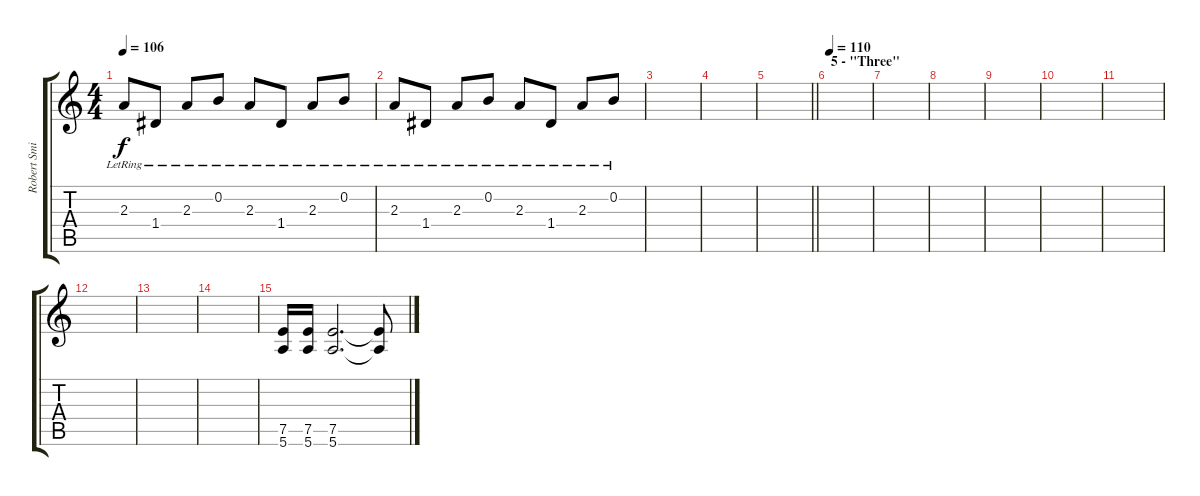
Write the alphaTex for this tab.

\track ("Robert Smith 1" "Robert Smi") {instrument electricguitarclean}
\staff {score tabs}
\tuning (E4 B3 G3 D3 A2 E2) {hide}
\ts (4 4)
\tempo 106
\clef g2
\ks c
2.3{lr}.8{dy f volume 0} 1.4{lr}.8 2.3{lr}.8 0.2{lr}.8 2.3{lr}.8 1.4{lr}.8 2.3{lr}.8 0.2{lr}.8 |
2.3{lr}.8 1.4{lr}.8 2.3{lr}.8 0.2{lr}.8 2.3{lr}.8 1.4{lr}.8 2.3{lr}.8 0.2{lr}.8 |
|
|
\barLineRight lightlight
|
\section ("" "5 - \"Three\"")
\tempo 110
|
|
|
|
|
|
|
|
|
(7.5 5.6).16 (7.5 5.6).16 (7.5 5.6).2{d} (7.5{t} 5.6{t}).8
